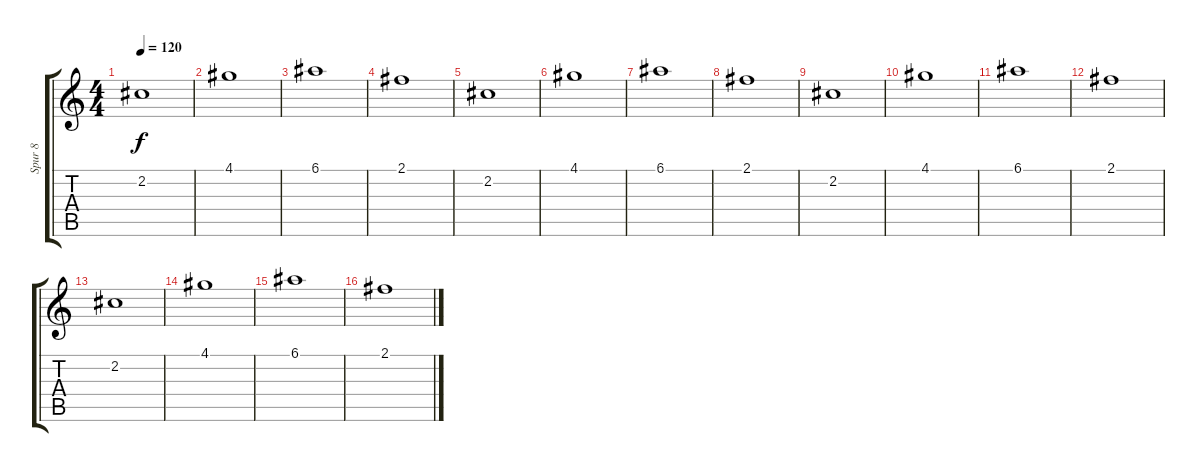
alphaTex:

\track ("Spur 8" "Spur 8") {instrument guitarharmonics}
\staff {score tabs}
\tuning (E4 B3 G3 D3 A2 E2) {hide}
\ts (4 4)
\tempo 120
\clef g2
\ks c
2.2.1{dy f} |
4.1.1 |
6.1.1 |
2.1.1 |
2.2.1 |
4.1.1 |
6.1.1 |
2.1.1 |
2.2.1 |
4.1.1 |
6.1.1 |
2.1.1 |
2.2.1 |
4.1.1 |
6.1.1 |
2.1.1
